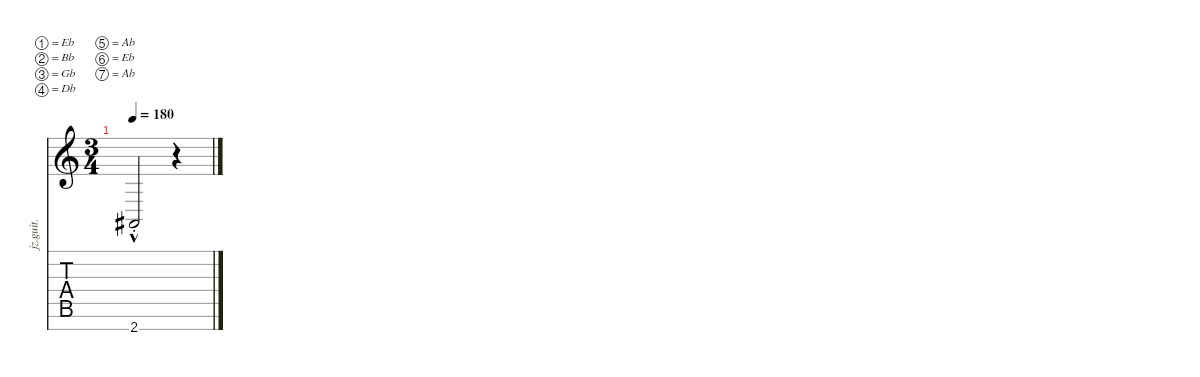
\defaultSystemsLayout 4
\hideDynamics
\bracketExtendMode nobrackets
\track ("Jazz Guitar" "jz.guit.") {instrument electricguitarjazz}
\staff {score tabs}
\tuning (Eb4 Bb3 Gb3 Db3 Ab2 Eb2 Ab1)
\ts (3 4)
\tempo 180
\clef g2
\ks c
2.7{hac st acc #}.2{dy mf beam Up} r.4{beam Down}
